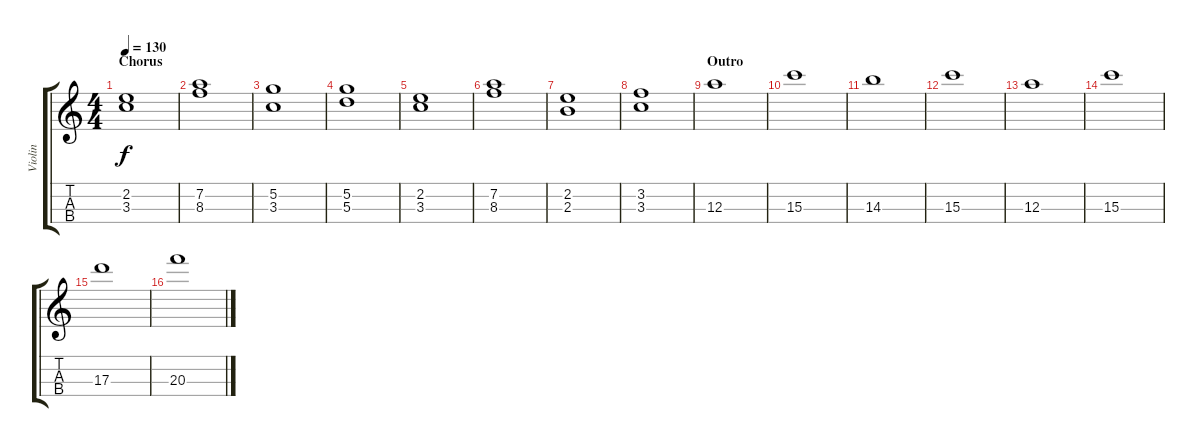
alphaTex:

\track ("Violin" "Violin") {instrument contrabass}
\staff {score tabs}
\tuning (G4 D4 A3 E3) {hide}
\ts (4 4)
\section ("" "Chorus")
\tempo 130
\clef g2
\ks c
(2.2 3.3).1{dy f} |
(7.2 8.3).1 |
(5.2 3.3).1 |
(5.2 5.3).1 |
(2.2 3.3).1 |
(7.2 8.3).1 |
(2.2 2.3).1 |
(3.2 3.3).1 |
\section ("" "Outro")
12.3.1 |
15.3.1 |
14.3.1 |
15.3.1 |
12.3.1 |
15.3.1 |
17.3.1 |
20.3.1
